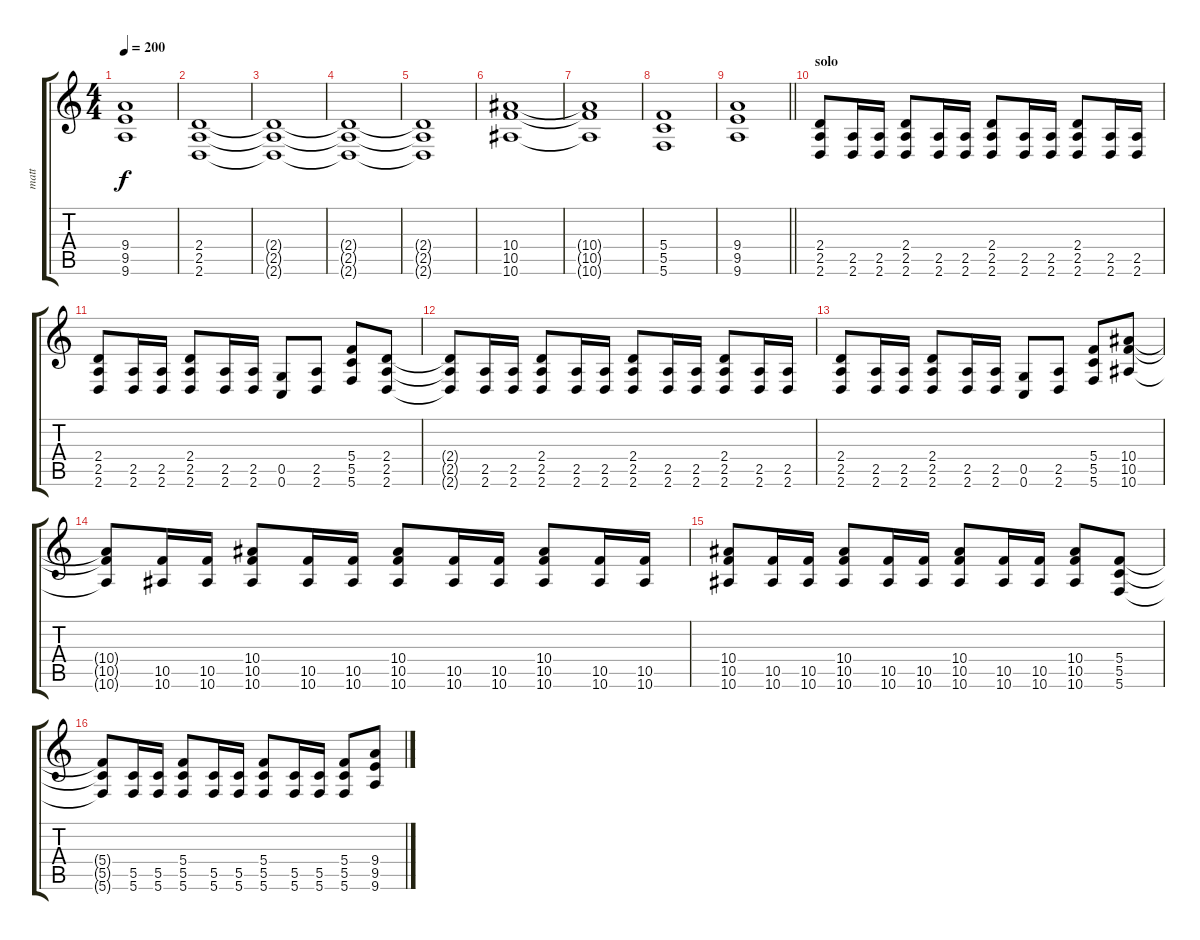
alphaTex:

\track ("matt" "matt") {instrument distortionguitar}
\staff {score tabs}
\tuning (D4 A3 F3 C3 G2 C2) {hide}
\ts (4 4)
\tempo 200
\clef g2
\ks c
(9.4 9.5 9.6).1{dy f} |
(2.4 2.5 2.6).1 |
(2.4{t} 2.5{t} 2.6{t}).1 |
(2.4{t} 2.5{t} 2.6{t}).1 |
(2.4{t} 2.5{t} 2.6{t}).1 |
(10.4 10.5 10.6).1 |
(10.4{t} 10.5{t} 10.6{t}).1 |
(5.4 5.5 5.6).1 |
\barLineRight lightlight
(9.4 9.5 9.6).1 |
\section ("" "solo")
(2.4 2.5 2.6).8 (2.5 2.6).16 (2.5 2.6).16 (2.4 2.5 2.6).8 (2.5 2.6).16 (2.5 2.6).16 (2.4 2.5 2.6).8 (2.5 2.6).16 (2.5 2.6).16 (2.4 2.5 2.6).8 (2.5 2.6).16 (2.5 2.6).16 |
(2.4 2.5 2.6).8 (2.5 2.6).16 (2.5 2.6).16 (2.4 2.5 2.6).8 (2.5 2.6).16 (2.5 2.6).16 (0.5 0.6).8 (2.5 2.6).8 (5.4 5.5 5.6).8 (2.4 2.5 2.6).8 |
(2.4{t} 2.5{t} 2.6{t}).8 (2.5 2.6).16 (2.5 2.6).16 (2.4 2.5 2.6).8 (2.5 2.6).16 (2.5 2.6).16 (2.4 2.5 2.6).8 (2.5 2.6).16 (2.5 2.6).16 (2.4 2.5 2.6).8 (2.5 2.6).16 (2.5 2.6).16 |
(2.4 2.5 2.6).8 (2.5 2.6).16 (2.5 2.6).16 (2.4 2.5 2.6).8 (2.5 2.6).16 (2.5 2.6).16 (0.5 0.6).8 (2.5 2.6).8 (5.4 5.5 5.6).8 (10.4 10.5 10.6).8 |
(10.4{t} 10.5{t} 10.6{t}).8 (10.5 10.6).16 (10.5 10.6).16 (10.4 10.5 10.6).8 (10.5 10.6).16 (10.5 10.6).16 (10.4 10.5 10.6).8 (10.5 10.6).16 (10.5 10.6).16 (10.4 10.5 10.6).8 (10.5 10.6).16 (10.5 10.6).16 |
(10.4 10.5 10.6).8 (10.5 10.6).16 (10.5 10.6).16 (10.4 10.5 10.6).8 (10.5 10.6).16 (10.5 10.6).16 (10.4 10.5 10.6).8 (10.5 10.6).16 (10.5 10.6).16 (10.4 10.5 10.6).8 (5.4 5.5 5.6).8 |
(5.4{t} 5.5{t} 5.6{t}).8 (5.5 5.6).16 (5.5 5.6).16 (5.4 5.5 5.6).8 (5.5 5.6).16 (5.5 5.6).16 (5.4 5.5 5.6).8 (5.5 5.6).16 (5.5 5.6).16 (5.4 5.5 5.6).8 (9.4 9.5 9.6).8
